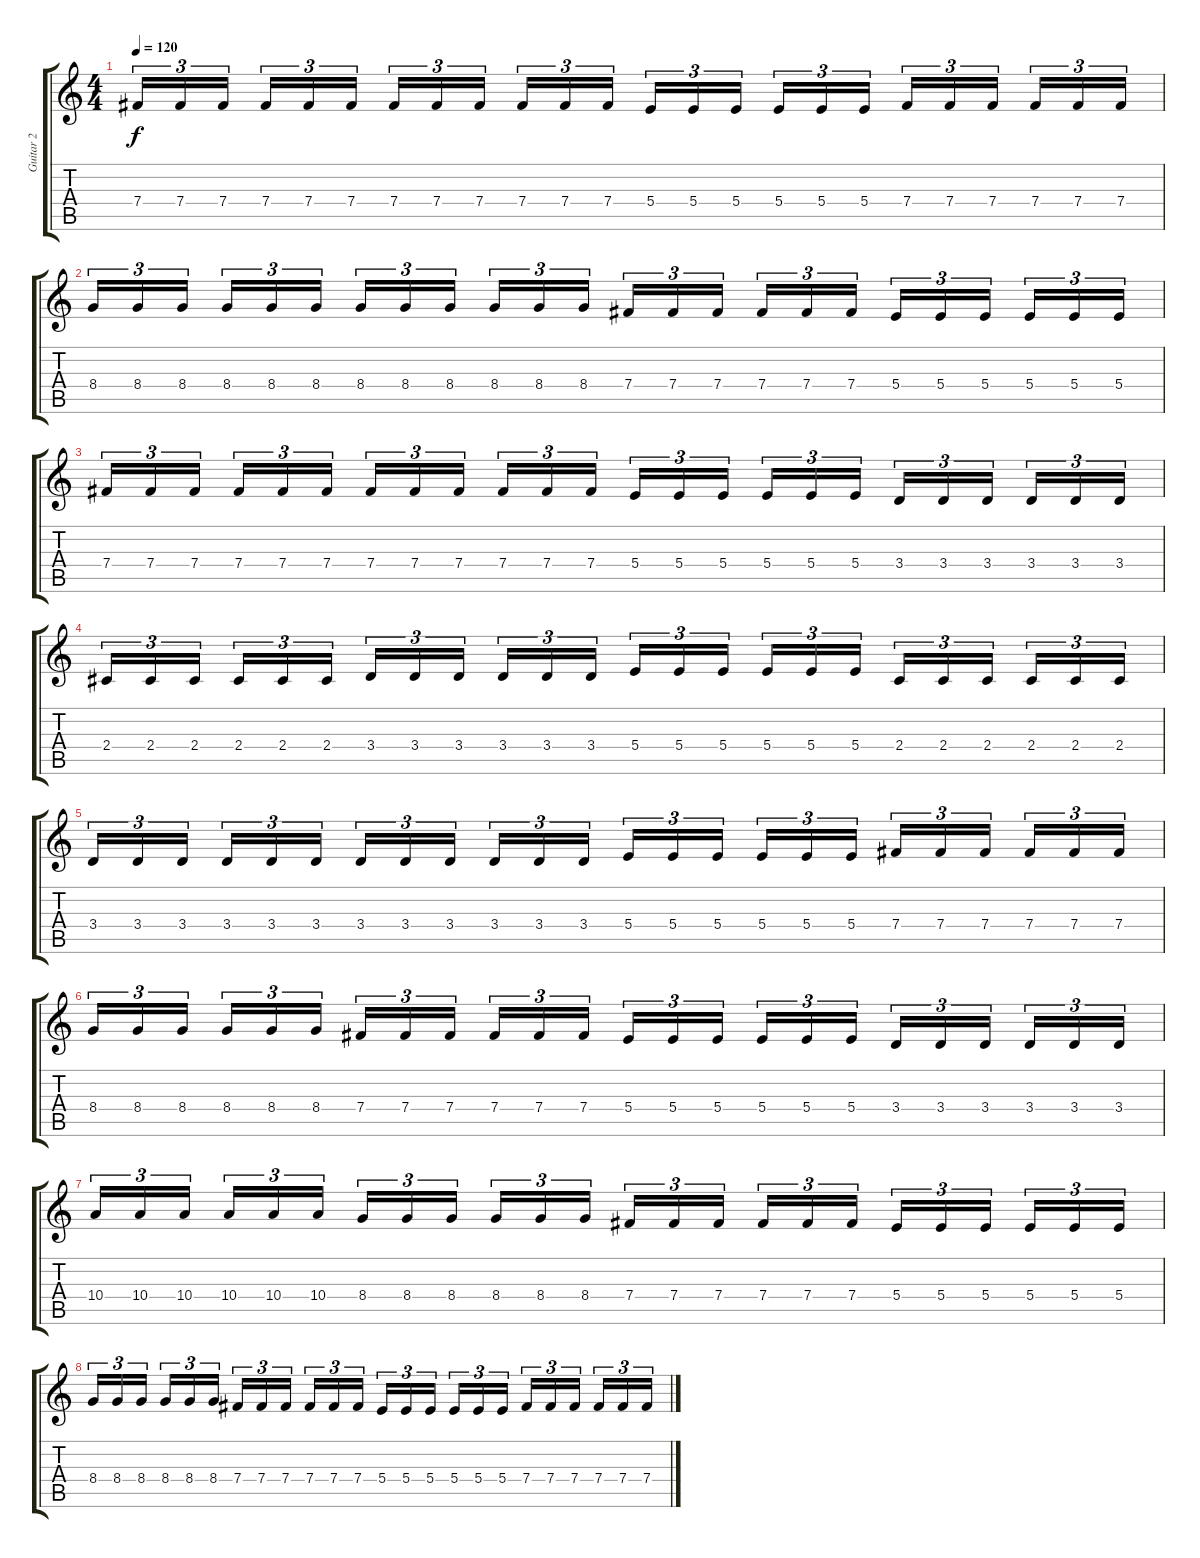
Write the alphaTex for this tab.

\track ("Guitar 2" "Guitar 2") {instrument distortionguitar}
\staff {score tabs}
\tuning (Db4 Ab3 E3 B2 Gb2 B1) {hide}
\ts (4 4)
\tempo 120
\clef g2
\ks c
7.4.16{tu (3 2) dy f} 7.4.16{tu (3 2)} 7.4.16{tu (3 2) beam splitsecondary} 7.4.16{tu (3 2)} 7.4.16{tu (3 2)} 7.4.16{tu (3 2)} 7.4.16{tu (3 2)} 7.4.16{tu (3 2)} 7.4.16{tu (3 2) beam splitsecondary} 7.4.16{tu (3 2)} 7.4.16{tu (3 2)} 7.4.16{tu (3 2)} 5.4.16{tu (3 2)} 5.4.16{tu (3 2)} 5.4.16{tu (3 2) beam splitsecondary} 5.4.16{tu (3 2)} 5.4.16{tu (3 2)} 5.4.16{tu (3 2)} 7.4.16{tu (3 2)} 7.4.16{tu (3 2)} 7.4.16{tu (3 2) beam splitsecondary} 7.4.16{tu (3 2)} 7.4.16{tu (3 2)} 7.4.16{tu (3 2)} |
8.4.16{tu (3 2)} 8.4.16{tu (3 2)} 8.4.16{tu (3 2) beam splitsecondary} 8.4.16{tu (3 2)} 8.4.16{tu (3 2)} 8.4.16{tu (3 2)} 8.4.16{tu (3 2)} 8.4.16{tu (3 2)} 8.4.16{tu (3 2) beam splitsecondary} 8.4.16{tu (3 2)} 8.4.16{tu (3 2)} 8.4.16{tu (3 2)} 7.4.16{tu (3 2)} 7.4.16{tu (3 2)} 7.4.16{tu (3 2) beam splitsecondary} 7.4.16{tu (3 2)} 7.4.16{tu (3 2)} 7.4.16{tu (3 2)} 5.4.16{tu (3 2)} 5.4.16{tu (3 2)} 5.4.16{tu (3 2) beam splitsecondary} 5.4.16{tu (3 2)} 5.4.16{tu (3 2)} 5.4.16{tu (3 2)} |
7.4.16{tu (3 2)} 7.4.16{tu (3 2)} 7.4.16{tu (3 2) beam splitsecondary} 7.4.16{tu (3 2)} 7.4.16{tu (3 2)} 7.4.16{tu (3 2)} 7.4.16{tu (3 2)} 7.4.16{tu (3 2)} 7.4.16{tu (3 2) beam splitsecondary} 7.4.16{tu (3 2)} 7.4.16{tu (3 2)} 7.4.16{tu (3 2)} 5.4.16{tu (3 2)} 5.4.16{tu (3 2)} 5.4.16{tu (3 2) beam splitsecondary} 5.4.16{tu (3 2)} 5.4.16{tu (3 2)} 5.4.16{tu (3 2)} 3.4.16{tu (3 2)} 3.4.16{tu (3 2)} 3.4.16{tu (3 2) beam splitsecondary} 3.4.16{tu (3 2)} 3.4.16{tu (3 2)} 3.4.16{tu (3 2)} |
2.4.16{tu (3 2)} 2.4.16{tu (3 2)} 2.4.16{tu (3 2) beam splitsecondary} 2.4.16{tu (3 2)} 2.4.16{tu (3 2)} 2.4.16{tu (3 2)} 3.4.16{tu (3 2)} 3.4.16{tu (3 2)} 3.4.16{tu (3 2) beam splitsecondary} 3.4.16{tu (3 2)} 3.4.16{tu (3 2)} 3.4.16{tu (3 2)} 5.4.16{tu (3 2)} 5.4.16{tu (3 2)} 5.4.16{tu (3 2) beam splitsecondary} 5.4.16{tu (3 2)} 5.4.16{tu (3 2)} 5.4.16{tu (3 2)} 2.4.16{tu (3 2)} 2.4.16{tu (3 2)} 2.4.16{tu (3 2) beam splitsecondary} 2.4.16{tu (3 2)} 2.4.16{tu (3 2)} 2.4.16{tu (3 2)} |
3.4.16{tu (3 2)} 3.4.16{tu (3 2)} 3.4.16{tu (3 2) beam splitsecondary} 3.4.16{tu (3 2)} 3.4.16{tu (3 2)} 3.4.16{tu (3 2)} 3.4.16{tu (3 2)} 3.4.16{tu (3 2)} 3.4.16{tu (3 2) beam splitsecondary} 3.4.16{tu (3 2)} 3.4.16{tu (3 2)} 3.4.16{tu (3 2)} 5.4.16{tu (3 2)} 5.4.16{tu (3 2)} 5.4.16{tu (3 2) beam splitsecondary} 5.4.16{tu (3 2)} 5.4.16{tu (3 2)} 5.4.16{tu (3 2)} 7.4.16{tu (3 2)} 7.4.16{tu (3 2)} 7.4.16{tu (3 2) beam splitsecondary} 7.4.16{tu (3 2)} 7.4.16{tu (3 2)} 7.4.16{tu (3 2)} |
8.4.16{tu (3 2)} 8.4.16{tu (3 2)} 8.4.16{tu (3 2) beam splitsecondary} 8.4.16{tu (3 2)} 8.4.16{tu (3 2)} 8.4.16{tu (3 2)} 7.4.16{tu (3 2)} 7.4.16{tu (3 2)} 7.4.16{tu (3 2) beam splitsecondary} 7.4.16{tu (3 2)} 7.4.16{tu (3 2)} 7.4.16{tu (3 2)} 5.4.16{tu (3 2)} 5.4.16{tu (3 2)} 5.4.16{tu (3 2) beam splitsecondary} 5.4.16{tu (3 2)} 5.4.16{tu (3 2)} 5.4.16{tu (3 2)} 3.4.16{tu (3 2)} 3.4.16{tu (3 2)} 3.4.16{tu (3 2) beam splitsecondary} 3.4.16{tu (3 2)} 3.4.16{tu (3 2)} 3.4.16{tu (3 2)} |
10.4.16{tu (3 2)} 10.4.16{tu (3 2)} 10.4.16{tu (3 2) beam splitsecondary} 10.4.16{tu (3 2)} 10.4.16{tu (3 2)} 10.4.16{tu (3 2)} 8.4.16{tu (3 2)} 8.4.16{tu (3 2)} 8.4.16{tu (3 2) beam splitsecondary} 8.4.16{tu (3 2)} 8.4.16{tu (3 2)} 8.4.16{tu (3 2)} 7.4.16{tu (3 2)} 7.4.16{tu (3 2)} 7.4.16{tu (3 2) beam splitsecondary} 7.4.16{tu (3 2)} 7.4.16{tu (3 2)} 7.4.16{tu (3 2)} 5.4.16{tu (3 2)} 5.4.16{tu (3 2)} 5.4.16{tu (3 2) beam splitsecondary} 5.4.16{tu (3 2)} 5.4.16{tu (3 2)} 5.4.16{tu (3 2)} |
8.4.16{tu (3 2)} 8.4.16{tu (3 2)} 8.4.16{tu (3 2) beam splitsecondary} 8.4.16{tu (3 2)} 8.4.16{tu (3 2)} 8.4.16{tu (3 2)} 7.4.16{tu (3 2)} 7.4.16{tu (3 2)} 7.4.16{tu (3 2) beam splitsecondary} 7.4.16{tu (3 2)} 7.4.16{tu (3 2)} 7.4.16{tu (3 2)} 5.4.16{tu (3 2)} 5.4.16{tu (3 2)} 5.4.16{tu (3 2) beam splitsecondary} 5.4.16{tu (3 2)} 5.4.16{tu (3 2)} 5.4.16{tu (3 2)} 7.4.16{tu (3 2)} 7.4.16{tu (3 2)} 7.4.16{tu (3 2) beam splitsecondary} 7.4.16{tu (3 2)} 7.4.16{tu (3 2)} 7.4.16{tu (3 2)}
